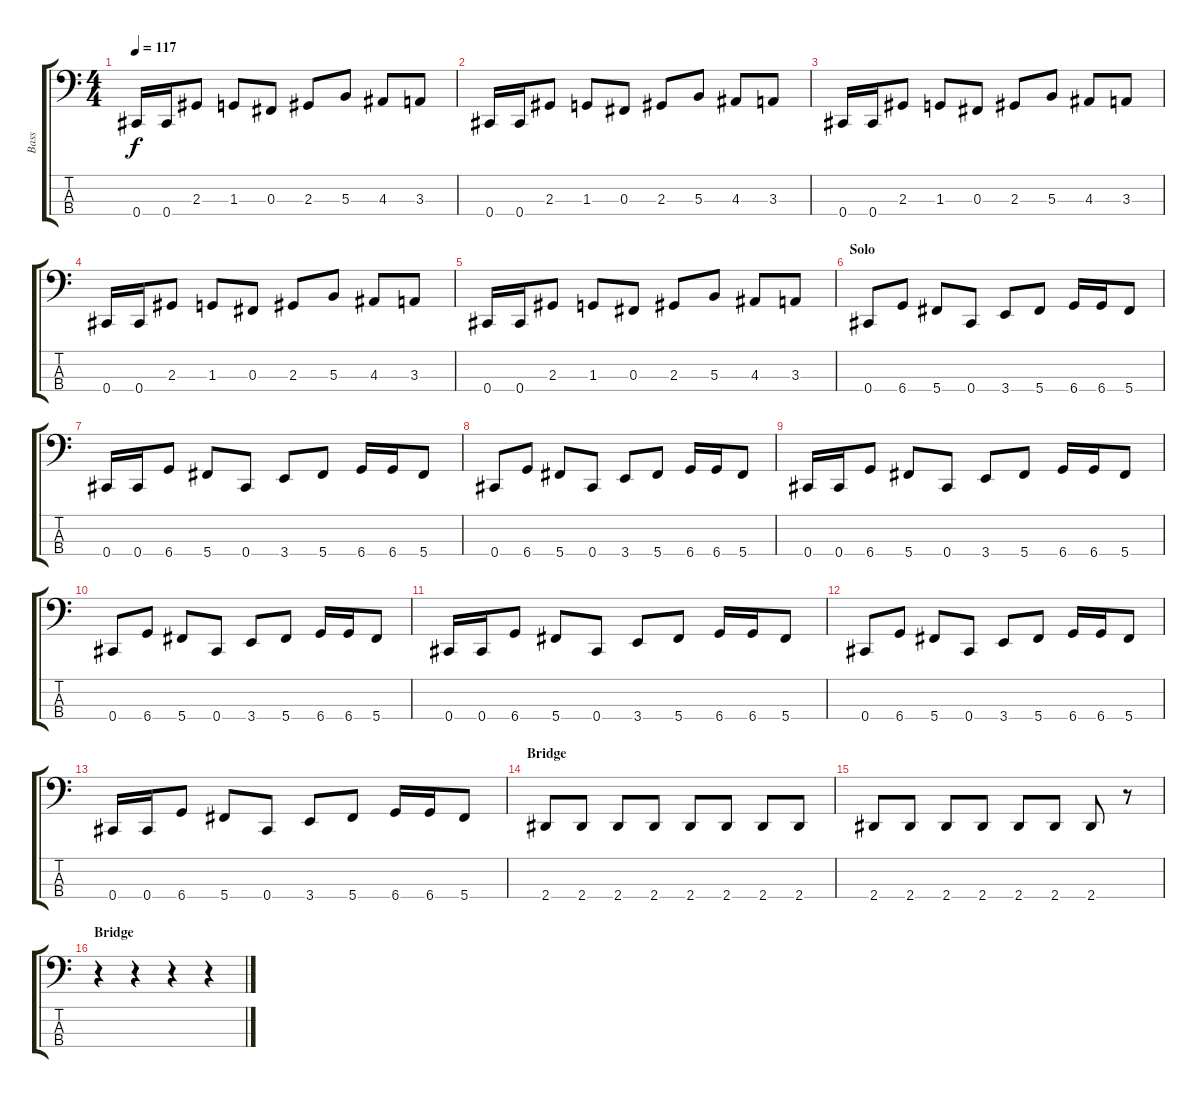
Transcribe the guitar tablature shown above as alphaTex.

\track ("Bass" "Bass") {instrument electricbassfinger}
\staff {score tabs}
\tuning (E2 B1 Gb1 Db1) {hide}
\ts (4 4)
\tempo 117
\clef f4
\ks c
0.4.16{dy f} 0.4.16 2.3.8 1.3.8 0.3.8 2.3.8 5.3.8 4.3.8 3.3.8 |
0.4.16 0.4.16 2.3.8 1.3.8 0.3.8 2.3.8 5.3.8 4.3.8 3.3.8 |
0.4.16 0.4.16 2.3.8 1.3.8 0.3.8 2.3.8 5.3.8 4.3.8 3.3.8 |
0.4.16 0.4.16 2.3.8 1.3.8 0.3.8 2.3.8 5.3.8 4.3.8 3.3.8 |
0.4.16 0.4.16 2.3.8 1.3.8 0.3.8 2.3.8 5.3.8 4.3.8 3.3.8 |
\section ("" "Solo")
0.4.8 6.4.8 5.4.8 0.4.8 3.4.8 5.4.8 6.4.16 6.4.16 5.4.8 |
0.4.16 0.4.16 6.4.8 5.4.8 0.4.8 3.4.8 5.4.8 6.4.16 6.4.16 5.4.8 |
0.4.8 6.4.8 5.4.8 0.4.8 3.4.8 5.4.8 6.4.16 6.4.16 5.4.8 |
0.4.16 0.4.16 6.4.8 5.4.8 0.4.8 3.4.8 5.4.8 6.4.16 6.4.16 5.4.8 |
0.4.8 6.4.8 5.4.8 0.4.8 3.4.8 5.4.8 6.4.16 6.4.16 5.4.8 |
0.4.16 0.4.16 6.4.8 5.4.8 0.4.8 3.4.8 5.4.8 6.4.16 6.4.16 5.4.8 |
0.4.8 6.4.8 5.4.8 0.4.8 3.4.8 5.4.8 6.4.16 6.4.16 5.4.8 |
0.4.16 0.4.16 6.4.8 5.4.8 0.4.8 3.4.8 5.4.8 6.4.16 6.4.16 5.4.8 |
\section ("" "Bridge")
2.4.8 2.4.8 2.4.8 2.4.8 2.4.8 2.4.8 2.4.8 2.4.8 |
2.4.8 2.4.8 2.4.8 2.4.8 2.4.8 2.4.8 2.4.8 r.8 |
\section ("" "Bridge")
r.4 r.4 r.4 r.4
